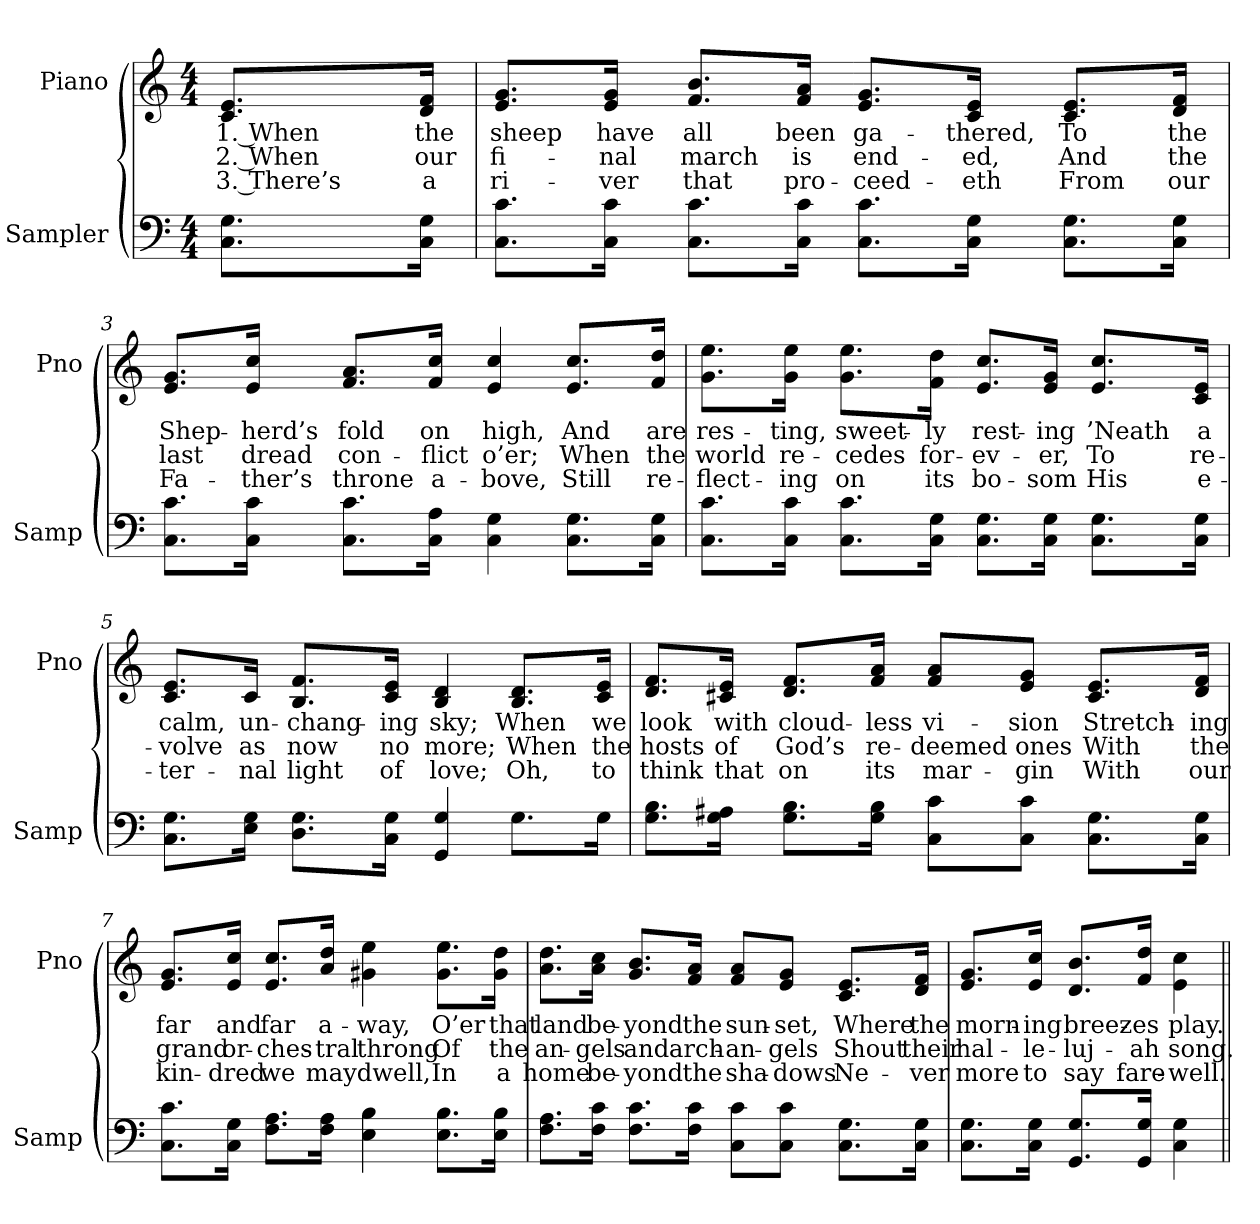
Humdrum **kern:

**kern	**kern	**text	**text	**text
*part2	*part1	*part1	*part1	*part1
*staff2	*staff1	*staff1	*staff1	*staff1
*I"Sampler	*I"Piano	*	*	*
*I'Samp	*I'Pno	*	*	*
*clefF4	*clefG2	*	*	*
*M4/4	*M4/4	*	*	*
=1	=1	=1	=1	=1
8.C\ 8.G\L	8.c/ 8.e/L	1. When	2. When	3. There’s
16C\ 16G\Jk	16d/ 16f/Jk	the	our	a
=2	=2	=2	=2	=2
8.C\ 8.c\L	8.e/ 8.g/L	sheep	fi-	ri-
16C\ 16c\Jk	16e/ 16g/Jk	have	-nal	-ver
8.C\ 8.c\L	8.f/ 8.b/L	all	march	that
16C\ 16c\Jk	16f/ 16a/Jk	been	is	pro-
8.C\ 8.c\L	8.e/ 8.g/L	ga-	end-	-ceed-
16C\ 16G\Jk	16c/ 16e/Jk	-thered,	-ed,	-eth
8.C\ 8.G\L	8.c/ 8.e/L	To	And	From
16C\ 16G\Jk	16d/ 16f/Jk	the	the	our
=3	=3	=3	=3	=3
8.C\ 8.c\L	8.e/ 8.g/L	Shep-	last	Fa-
16C\ 16c\Jk	16e/ 16cc/Jk	-herd’s	dread	-ther’s
8.C\ 8.c\L	8.f/ 8.a/L	fold	con-	throne
16C\ 16A\Jk	16f/ 16cc/Jk	on	-flict	a-
4C 4G	4e 4cc	high,	o’er;	-bove,
8.C\ 8.G\L	8.e/ 8.cc/L	And	When	Still
16C\ 16G\Jk	16f/ 16dd/Jk	are	the	re-
=4	=4	=4	=4	=4
8.C\ 8.c\L	8.g\ 8.ee\L	res-	world	-flect-
16C\ 16c\Jk	16g\ 16ee\Jk	-ting,	re-	-ing
8.C\ 8.c\L	8.g\ 8.ee\L	sweet-	-cedes	on
16C\ 16G\Jk	16f\ 16dd\Jk	-ly	for-	its
8.C\ 8.G\L	8.e/ 8.cc/L	rest-	-ev-	bo-
16C\ 16G\Jk	16e/ 16g/Jk	-ing	-er,	-som
8.C\ 8.G\L	8.e/ 8.cc/L	’Neath	To	His
16C\ 16G\Jk	16c/ 16e/Jk	a	re-	e-
=5	=5	=5	=5	=5
8.C\ 8.G\L	8.c/ 8.e/L	calm,	-volve	-ter-
16E\ 16G\Jk	16c/Jk	un-	as	-nal
8.D\ 8.G\L	8.B/ 8.f/L	-chang-	now	light
16C\ 16G\Jk	16c/ 16e/Jk	-ing	no	of
4GG 4G	4B 4d	sky;	more;	love;
8.G\L	8.B/ 8.d/L	When	When	Oh,
16G\Jk	16c/ 16e/Jk	we	the	to
=6	=6	=6	=6	=6
8.G\ 8.B\L	8.d/ 8.f/L	look	hosts	think
16G\ 16A#X\Jk	16c#X/ 16e/Jk	with	of	that
8.G\ 8.B\L	8.d/ 8.f/L	cloud-	God’s	on
16G\ 16B\Jk	16f/ 16a/Jk	-less	re-	its
8C\ 8c\L	8f/ 8a/L	vi-	-deemed	mar-
8C\ 8c\J	8e/ 8g/J	-sion	ones	-gin
8.C\ 8.G\L	8.c#/ 8.e/L	Stretch-	With	With
16C\ 16G\Jk	16d/ 16f/Jk	-ing	the	our
=7	=7	=7	=7	=7
8.C\ 8.c\L	8.e/ 8.g/L	far	grand	kin-
16C\ 16G\Jk	16e/ 16cc/Jk	and	or-	-dred
8.F\ 8.A\L	8.e/ 8.cc/L	far	-ches-	we
16F\ 16A\Jk	16a/ 16dd/Jk	a-	-tral	may
4E 4B	4g#X 4ee	-way,	throng	dwell,
8.E\ 8.B\L	8.g#\ 8.ee\L	O’er	Of	In
16E\ 16B\Jk	16g#\ 16dd\Jk	that	the	a
=8	=8	=8	=8	=8
8.F\ 8.A\L	8.a\ 8.dd\L	land	an-	home
16F\ 16c\Jk	16a\ 16cc\Jk	be-	-gels	be-
8.F\ 8.c\L	8.g/ 8.b/L	-yond	and	-yond
16F\ 16c\Jk	16f/ 16a/Jk	the	arch-	the
8C\ 8c\L	8f/ 8a/L	sun-	-an-	sha-
8C\ 8c\J	8e/ 8g/J	-set,	-gels	-dows
8.C\ 8.G\L	8.c/ 8.e/L	Where	Shout	Ne-
16C\ 16G\Jk	16d/ 16f/Jk	the	their	-ver
=9	=9	=9	=9	=9
8.C\ 8.G\L	8.e/ 8.g/L	morn-	hal-	more
16C\ 16G\Jk	16e/ 16cc/Jk	-ing	-le-	to
8.GG/ 8.G/L	8.d/ 8.b/L	breez-	-luj-	say
16GG/ 16G/Jk	16f/ 16dd/Jk	-es	-ah	fare-
4C 4G	4e\ 4cc\	play.	song.	-well.
=||	=||	=||	=||	=||
*-	*-	*-	*-	*-
